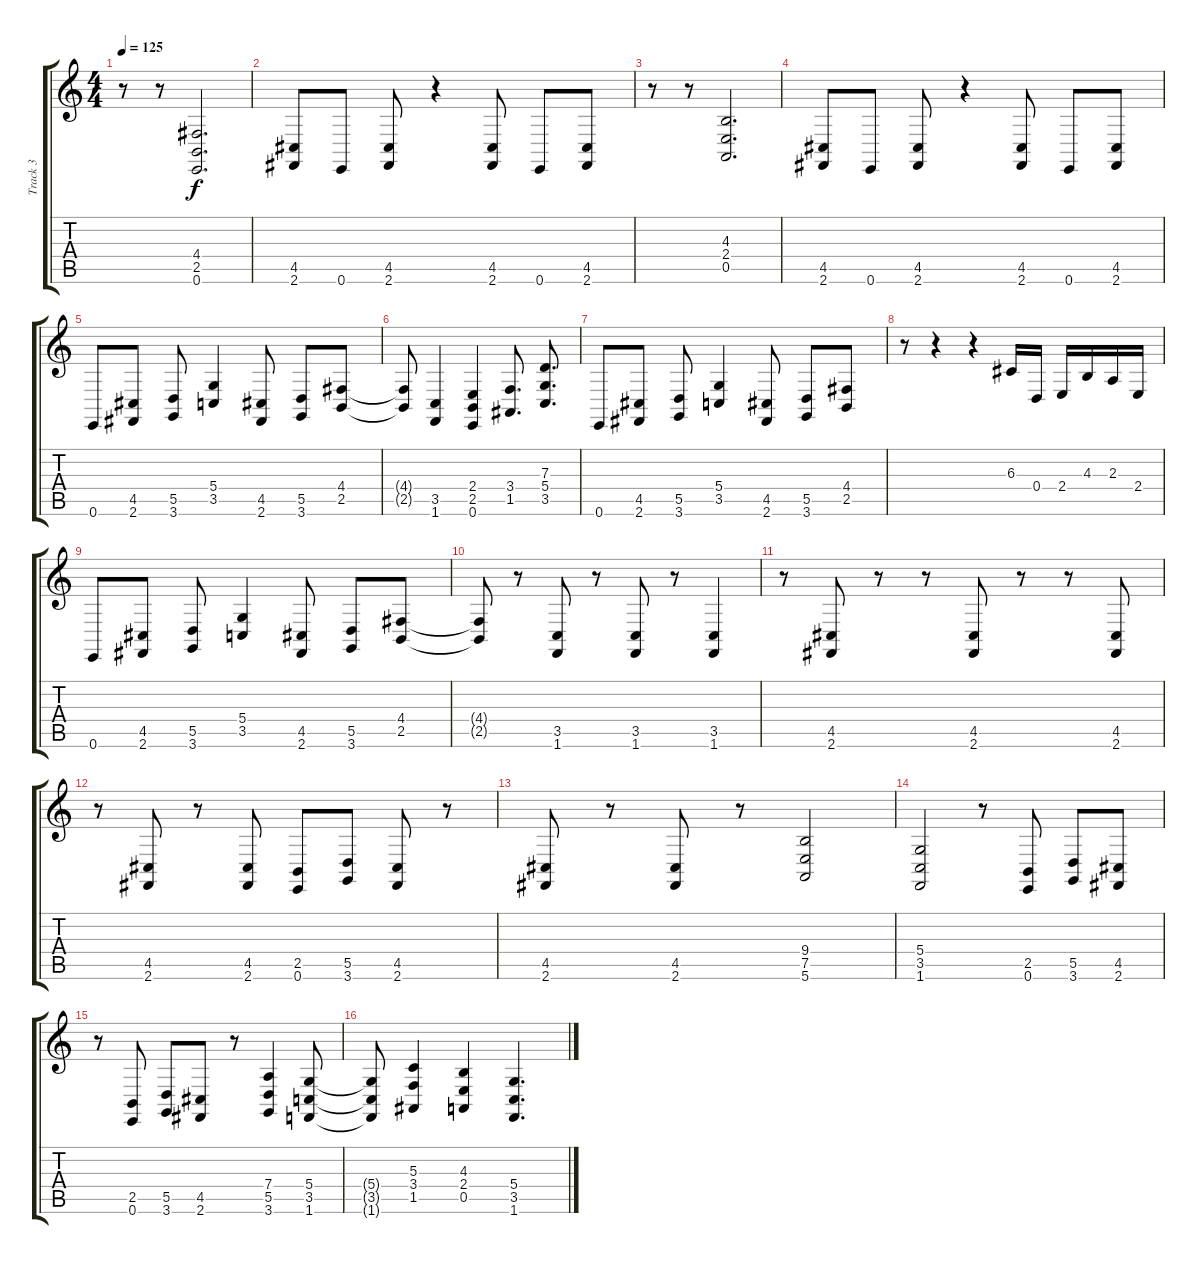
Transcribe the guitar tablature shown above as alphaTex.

\track ("Track 3" "Track 3") {instrument stringensemble1}
\staff {score tabs}
\tuning (E4 B3 G3 D3 A2 E2) {hide}
\ts (4 4)
\tempo 125
\clef g2
\ks c
r.8{dy f} r.8 (4.4 2.5 0.6).2{d} |
(4.5 2.6).8 0.6.8 (4.5 2.6).8 r.4 (4.5 2.6).8 0.6.8 (4.5 2.6).8 |
r.8 r.8 (4.3 2.4 0.5).2{d} |
(4.5 2.6).8 0.6.8 (4.5 2.6).8 r.4 (4.5 2.6).8 0.6.8 (4.5 2.6).8 |
0.6.8 (4.5 2.6).8 (5.5 3.6).8 (5.4 3.5).4 (4.5 2.6).8 (5.5 3.6).8 (4.4 2.5).8 |
(4.4{t} 2.5{t}).8 (3.5 1.6).4 (2.4 2.5 0.6).4 (3.4 1.5).8{d} (7.3 5.4 3.5).8{d} |
0.6.8 (4.5 2.6).8 (5.5 3.6).8 (5.4 3.5).4 (4.5 2.6).8 (5.5 3.6).8 (4.4 2.5).8 |
r.8 r.4 r.4 6.3.16 0.4.16 2.4.16 4.3.16 2.3.16 2.4.16 |
0.6.8 (4.5 2.6).8 (5.5 3.6).8 (5.4 3.5).4 (4.5 2.6).8 (5.5 3.6).8 (4.4 2.5).8 |
(4.4{t} 2.5{t}).8 r.8 (3.5 1.6).8 r.8 (3.5 1.6).8 r.8 (3.5 1.6).4 |
r.8 (4.5 2.6).8 r.8 r.8 (4.5 2.6).8 r.8 r.8 (4.5 2.6).8 |
r.8 (4.5 2.6).8 r.8 (4.5 2.6).8 (2.5 0.6).8 (5.5 3.6).8 (4.5 2.6).8 r.8 |
(4.5 2.6).8 r.8 (4.5 2.6).8 r.8 (9.4 7.5 5.6).2 |
(5.4 3.5 1.6).2 r.8 (2.5 0.6).8 (5.5 3.6).8 (4.5 2.6).8 |
r.8 (2.5 0.6).8 (5.5 3.6).8 (4.5 2.6).8 r.8 (7.4 5.5 3.6).4 (5.4 3.5 1.6).8 |
(5.4{t} 3.5{t} 1.6{t}).8 (5.3 3.4 1.5).4 (4.3 2.4 0.5).4 (5.4 3.5 1.6).4{d}
